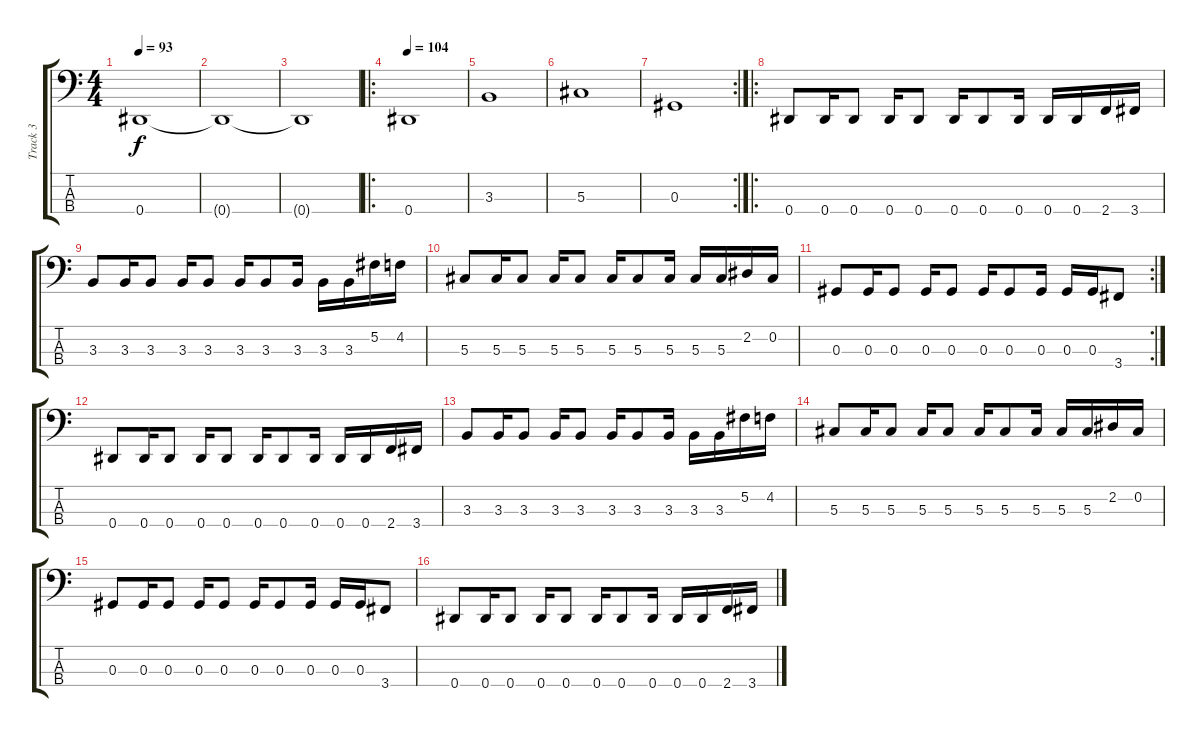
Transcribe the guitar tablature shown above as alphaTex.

\track ("Track 3" "Track 3") {instrument electricbassfinger}
\staff {score tabs}
\tuning (Gb2 Db2 Ab1 Eb1) {hide}
\ts (4 4)
\tempo 93
\clef f4
\ks c
0.4.1{dy f} |
0.4{t}.1 |
0.4{t}.1 |
\ro
\tempo 104
0.4.1 |
3.3.1 |
5.3.1 |
\rc 2
0.3.1 |
\ro
0.4.8 0.4.16 0.4.8 0.4.16 0.4.8 0.4.16 0.4.8 0.4.16 0.4.16 0.4.16 2.4.16 3.4.16 |
3.3.8 3.3.16 3.3.8 3.3.16 3.3.8 3.3.16 3.3.8 3.3.16 3.3.16 3.3.16 5.2.16 4.2.16 |
5.3.8 5.3.16 5.3.8 5.3.16 5.3.8 5.3.16 5.3.8 5.3.16 5.3.16 5.3.16 2.2.16 0.2.16 |
\rc 2
0.3.8 0.3.16 0.3.8 0.3.16 0.3.8 0.3.16 0.3.8 0.3.16 0.3.16 0.3.16 3.4.8 |
0.4.8 0.4.16 0.4.8 0.4.16 0.4.8 0.4.16 0.4.8 0.4.16 0.4.16 0.4.16 2.4.16 3.4.16 |
3.3.8 3.3.16 3.3.8 3.3.16 3.3.8 3.3.16 3.3.8 3.3.16 3.3.16 3.3.16 5.2.16 4.2.16 |
5.3.8 5.3.16 5.3.8 5.3.16 5.3.8 5.3.16 5.3.8 5.3.16 5.3.16 5.3.16 2.2.16 0.2.16 |
0.3.8 0.3.16 0.3.8 0.3.16 0.3.8 0.3.16 0.3.8 0.3.16 0.3.16 0.3.16 3.4.8 |
0.4.8 0.4.16 0.4.8 0.4.16 0.4.8 0.4.16 0.4.8 0.4.16 0.4.16 0.4.16 2.4.16 3.4.16
